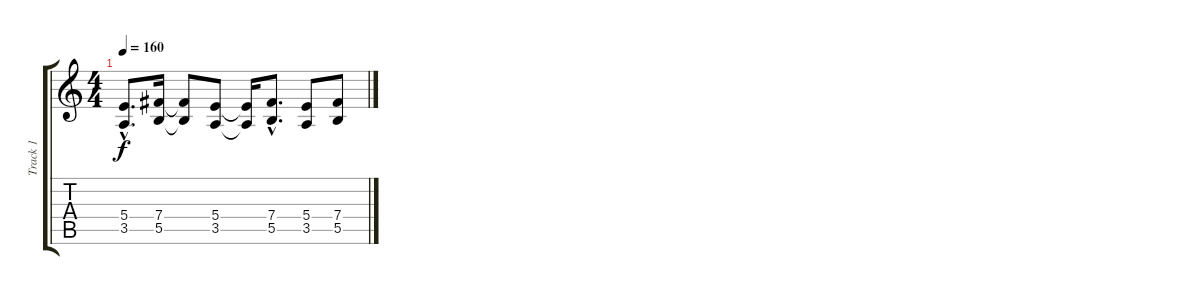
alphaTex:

\track ("Track 1" "Track 1") {instrument distortionguitar}
\staff {score tabs}
\tuning (Db4 Ab3 E3 B2 Gb2 B1) {hide}
\ts (4 4)
\tempo 160
\clef g2
\ks c
(5.4{hac} 3.5{hac}).8{d dy f} (7.4 5.5).16 (7.4{t} 5.5{t}).8 (5.4 3.5).8 (5.4{t} 3.5{t}).16 (7.4{hac} 5.5{hac}).8{d} (5.4 3.5).8 (7.4 5.5).8
